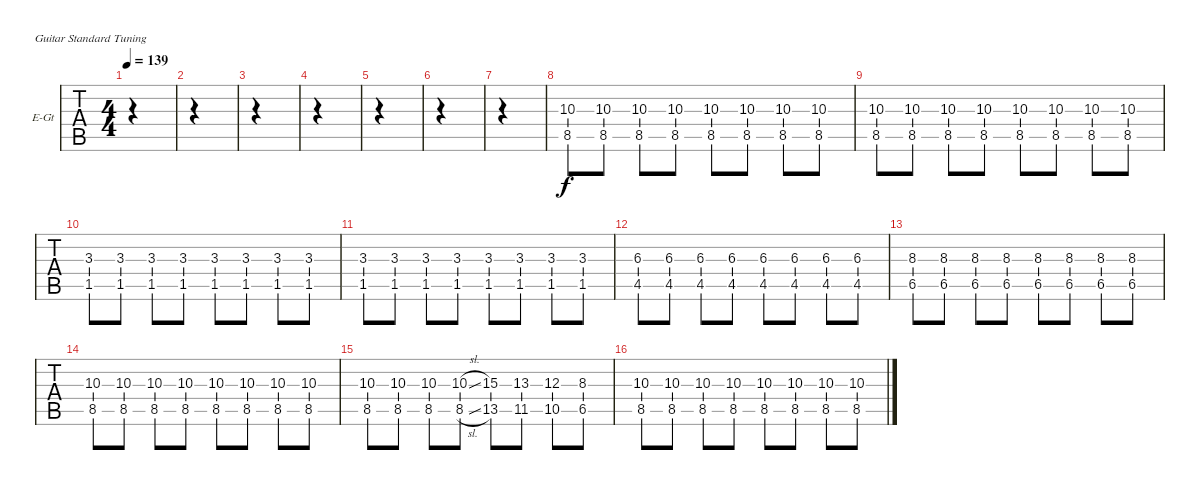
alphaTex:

\defaultSystemsLayout 4
\bracketExtendMode groupsimilarinstruments
\firstSystemTrackNameOrientation horizontal
\otherSystemsTrackNameOrientation horizontal
\track ("Chorus Octaves" "E-Gt") {instrument distortionguitar}
\staff {tabs}
\tuning (E4 B3 G3 D3 A2 E2)
\ts (4 4)
\tempo 139
\clef g2
\scale
0.333333
\ks c
|
\scale
0.333333 |
\scale
0.333333 |
\scale
0.333333 |
\scale
0.333333 |
\scale
0.333333 |
\scale
0.333333 |
\scale
0.333333 (8.5 10.3).8 (8.5 10.3).8 (8.5 10.3).8 (8.5 10.3).8 (8.5 10.3).8 (8.5 10.3).8 (8.5 10.3).8 (8.5 10.3).8 |
\scale
0.333333 (8.5 10.3).8 (8.5 10.3).8 (8.5 10.3).8 (8.5 10.3).8 (8.5 10.3).8 (8.5 10.3).8 (8.5 10.3).8 (8.5 10.3).8 |
\scale
0.333333 (1.5 3.3).8 (1.5 3.3).8 (1.5 3.3).8 (1.5 3.3).8 (1.5 3.3).8 (1.5 3.3).8 (1.5 3.3).8 (1.5 3.3).8 |
\scale
0.333333 (1.5 3.3).8 (1.5 3.3).8 (1.5 3.3).8 (1.5 3.3).8 (1.5 3.3).8 (1.5 3.3).8 (1.5 3.3).8 (1.5 3.3).8 |
\scale
0.333333 (4.5 6.3).8 (4.5 6.3).8 (4.5 6.3).8 (4.5 6.3).8 (4.5 6.3).8 (4.5 6.3).8 (4.5 6.3).8 (4.5 6.3).8 |
\scale
0.333333 (8.3 6.5).8 (8.3 6.5).8 (8.3 6.5).8 (8.3 6.5).8 (8.3 6.5).8 (8.3 6.5).8 (8.3 6.5).8 (8.3 6.5).8 |
\scale
0.333333 (8.5 10.3).8 (8.5 10.3).8 (8.5 10.3).8 (8.5 10.3).8 (8.5 10.3).8 (8.5 10.3).8 (8.5 10.3).8 (8.5 10.3).8 |
\scale
0.333333 (8.5 10.3).8 (8.5 10.3).8 (8.5 10.3).8 (8.5{sl} 10.3{sl}).8 (13.5 15.3).8 (11.5 13.3).8 (10.5 12.3).8 (6.5 8.3).8 |
\scale
0.333333 (8.5 10.3).8 (8.5 10.3).8 (8.5 10.3).8 (8.5 10.3).8 (8.5 10.3).8 (8.5 10.3).8 (8.5 10.3).8 (8.5 10.3).8
